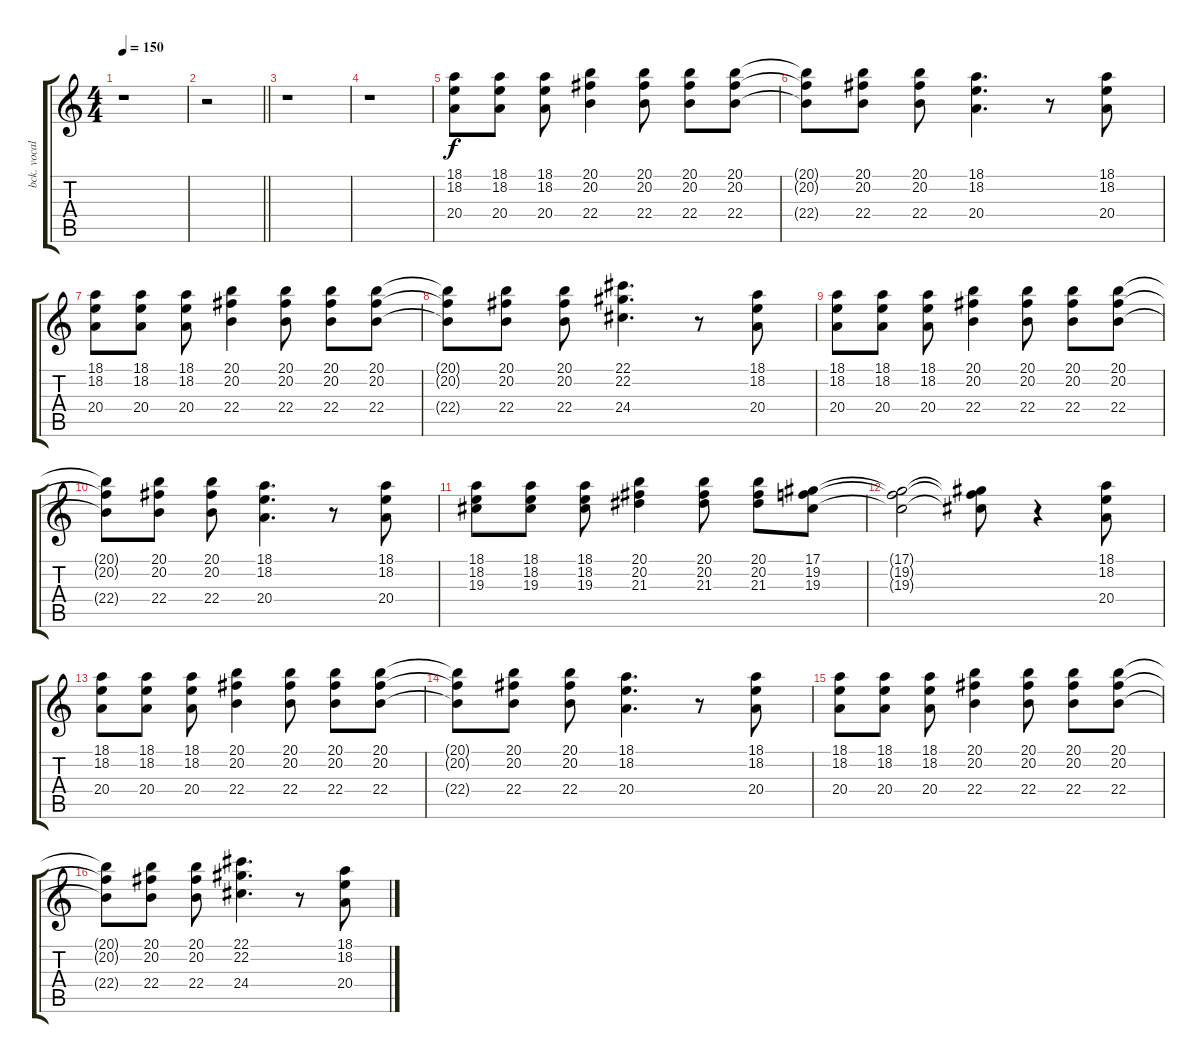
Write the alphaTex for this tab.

\track ("bck. vocal" "bck. vocal") {instrument flute}
\staff {score tabs}
\tuning (Eb4 Bb3 Gb3 Db3 Ab2 Eb2) {hide}
\ts (4 4)
\tempo 150
\clef g2
\ks c
r.1{dy f} |
\barLineRight lightlight
r.2 |
r.1 |
r.1 |
(18.1 18.2 20.4).8 (18.1 18.2 20.4).8 (18.1 18.2 20.4).8 (20.1 20.2 22.4).4 (20.1 20.2 22.4).8 (20.1 20.2 22.4).8 (20.1 20.2 22.4).8 |
(20.1{t} 20.2{t} 22.4{t}).8 (20.1 20.2 22.4).8 (20.1 20.2 22.4).8 (18.1 18.2 20.4).4{d} r.8 (18.1 18.2 20.4).8 |
(18.1 18.2 20.4).8 (18.1 18.2 20.4).8 (18.1 18.2 20.4).8 (20.1 20.2 22.4).4 (20.1 20.2 22.4).8 (20.1 20.2 22.4).8 (20.1 20.2 22.4).8 |
(20.1{t} 20.2{t} 22.4{t}).8 (20.1 20.2 22.4).8 (20.1 20.2 22.4).8 (22.1 22.2 24.4).4{d} r.8 (18.1 18.2 20.4).8 |
(18.1 18.2 20.4).8 (18.1 18.2 20.4).8 (18.1 18.2 20.4).8 (20.1 20.2 22.4).4 (20.1 20.2 22.4).8 (20.1 20.2 22.4).8 (20.1 20.2 22.4).8 |
(20.1{t} 20.2{t} 22.4{t}).8 (20.1 20.2 22.4).8 (20.1 20.2 22.4).8 (18.1 18.2 20.4).4{d} r.8 (18.1 18.2 20.4).8 |
(18.1 18.2 19.3).8 (18.1 18.2 19.3).8 (18.1 18.2 19.3).8 (20.1 20.2 21.3).4 (20.1 20.2 21.3).8 (20.1 20.2 21.3).8 (17.1 19.2 19.3).8 |
(17.1{t} 19.2{t} 19.3{t}).2 (17.1{t} 19.2{t} 19.3{t}).8 r.4 (18.1 18.2 20.4).8 |
(18.1 18.2 20.4).8 (18.1 18.2 20.4).8 (18.1 18.2 20.4).8 (20.1 20.2 22.4).4 (20.1 20.2 22.4).8 (20.1 20.2 22.4).8 (20.1 20.2 22.4).8 |
(20.1{t} 20.2{t} 22.4{t}).8 (20.1 20.2 22.4).8 (20.1 20.2 22.4).8 (18.1 18.2 20.4).4{d} r.8 (18.1 18.2 20.4).8 |
(18.1 18.2 20.4).8 (18.1 18.2 20.4).8 (18.1 18.2 20.4).8 (20.1 20.2 22.4).4 (20.1 20.2 22.4).8 (20.1 20.2 22.4).8 (20.1 20.2 22.4).8 |
(20.1{t} 20.2{t} 22.4{t}).8 (20.1 20.2 22.4).8 (20.1 20.2 22.4).8 (22.1 22.2 24.4).4{d} r.8 (18.1 18.2 20.4).8
